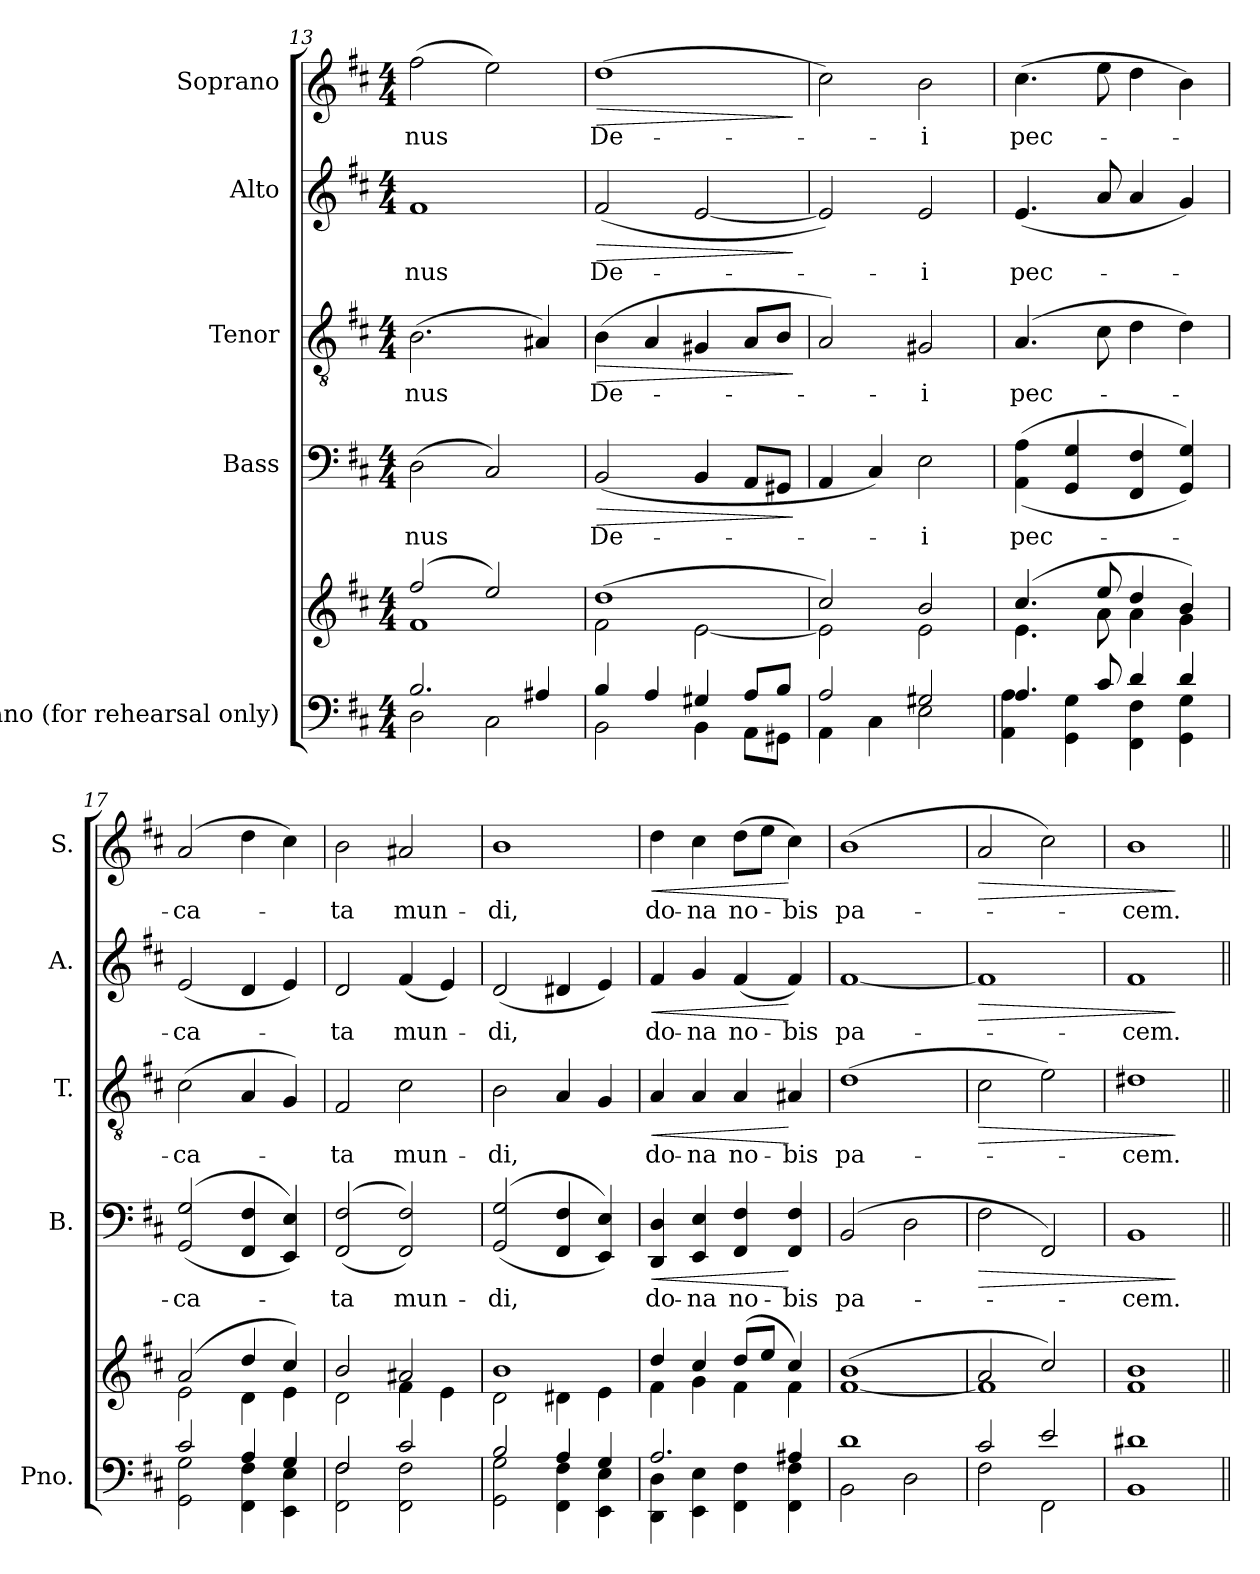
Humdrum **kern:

**kern	**kern	**kern	**text	**dynam	**kern	**text	**dynam	**kern	**text	**dynam	**kern	**text	**dynam
*part5	*part5	*part4	*part4	*part4	*part3	*part3	*part3	*part2	*part2	*part2	*part1	*part1	*part1
*staff6	*staff5	*staff4	*staff4	*staff4	*staff3	*staff3	*staff3	*staff2	*staff2	*staff2	*staff1	*staff1	*staff1
*I"Piano (for rehearsal only)	*	*I"Bass	*	*	*I"Tenor	*	*	*I"Alto	*	*	*I"Soprano	*	*
*I'Pno.	*	*I'B.	*	*	*I'T.	*	*	*I'A.	*	*	*I'S.	*	*
*clefF4	*clefG2	*clefF4	*	*	*clefGv2	*	*	*clefG2	*	*	*clefG2	*	*
*k[f#c#]	*k[f#c#]	*k[f#c#]	*	*	*k[f#c#]	*	*	*k[f#c#]	*	*	*k[f#c#]	*	*
*M4/4	*M4/4	*M4/4	*	*	*M4/4	*	*	*M4/4	*	*	*M4/4	*	*
=13	=13	=13	=13	=13	=13	=13	=13	=13	=13	=13	=13	=13	=13
*^	*^	*	*	*	*	*	*	*	*	*	*	*	*
!	!	!	!	!	!LO:LY:b	!	!	!LO:LY:b	!	!	!LO:LY:b	!	!	!LO:LY:b	!
2.B/	2D\	(>2ff#/	1f#	(>2D\	-nus	.	(>2.B\	-nus	.	1f#	-nus	.	(>2ff#\	-nus	.
.	2C#\	2ee/)	.	2C#/)	.	.	.	.	.	.	.	.	2ee\)	.	.
4A#X/	.	.	.	.	.	.	4A#X/)	.	.	.	.	.	.	.	.
=14	=14	=14	=14	=14	=14	=14	=14	=14	=14	=14	=14	=14	=14	=14	=14
!	!	!	!	!	!LO:LY:b	!LO:HP:b	!	!LO:LY:b	!LO:HP:b	!	!LO:LY:b	!LO:HP:b	!	!LO:LY:b	!LO:HP:b
4B/	2BB\	(>1dd	2f#\	(>2BB/	De-	>	(>4B\	De-	>	(>2f#/	De-	>	(>1dd	De-	>
4A/	.	.	.	.	.	.	4A/	.	.	.	.	.	.	.	.
4G#X/	4BB\	.	[2e\	4BB/	.	.	4G#X/	.	.	[2e/	.	.	.	.	.
8A/L	8AA\L	.	.	8AA/L	.	.	8A/L	.	.	.	.	.	.	.	.
8B/J	8GG#X\J	.	.	8GG#X/J	.	.	8B/J	.	.	.	.	.	.	.	.
*v	*v	*	*	*	*	*	*	*	*	*	*	*	*	*	*
*	*v	*v	*	*	*	*	*	*	*	*	*	*	*	*
.	.	.	.	]	.	.	]	.	.	]	.	.	]
=15	=15	=15	=15	=15	=15	=15	=15	=15	=15	=15	=15	=15	=15
*^	*^	*	*	*	*	*	*	*	*	*	*	*	*
2A/	4AA\	2cc#/)	2e\]	4AA/	.	.	2A/)	.	.	2e/])	.	.	2cc#\)	.	.
.	4C#\	.	.	4C#/)	.	.	.	.	.	.	.	.	.	.	.
!	!	!	!	!	!LO:LY:b	!	!	!LO:LY:b	!	!	!LO:LY:b	!	!	!LO:LY:b	!
2G#X/	2E\	2b/	2e\	2E\	-i	.	2G#X/	-i	.	2e/	-i	.	2b\	-i	.
=16	=16	=16	=16	=16	=16	=16	=16	=16	=16	=16	=16	=16	=16	=16	=16
!	!	!	!	!	!LO:LY:b	!	!	!LO:LY:b	!	!	!LO:LY:b	!	!	!LO:LY:b	!
4.A/	4AA\ 4A\	(>4.cc#/	4.e\	(<(>4AA\ 4A\	pec-	.	(>4.A/	pec-	.	(<4.e/	pec-	.	(>4.cc#\	pec-	.
.	4GG\ 4G\	.	.	4GG/ 4G/	.	.	.	.	.	.	.	.	.	.	.
8c#/	.	8ee/	8a\	.	.	.	8c#\	.	.	8a/	.	.	8ee\	.	.
4d/	4FF#\ 4F#\	4dd/	4a\	4FF#/ 4F#/	.	.	4d\	.	.	4a/	.	.	4dd\	.	.
4d/	4GG\ 4G\	4b/)	4g\	4GG/ 4G/))	.	.	4d\)	.	.	4g/)	.	.	4b\)	.	.
=17	=17	=17	=17	=17	=17	=17	=17	=17	=17	=17	=17	=17	=17	=17	=17
!	!	!	!	!	!LO:LY:b	!	!	!LO:LY:b	!	!	!LO:LY:b	!	!	!LO:LY:b	!
2c#/	2GG\ 2G\	(>2a/	2e\	(>(<2GG/ 2G/	-ca-	.	(>2c#\	-ca-	.	(<2e/	-ca-	.	(>2a/	-ca-	.
4A/	4FF#\ 4F#\	4dd/	4d\	4FF#/ 4F#/	.	.	4A/	.	.	4d/	.	.	4dd\	.	.
4G/	4EE\ 4E\	4cc#/)	4e\	4EE/ 4E/))	.	.	4G/)	.	.	4e/)	.	.	4cc#\)	.	.
=18	=18	=18	=18	=18	=18	=18	=18	=18	=18	=18	=18	=18	=18	=18	=18
!	!	!	!	!	!LO:LY:b	!	!	!LO:LY:b	!	!	!LO:LY:b	!	!	!LO:LY:b	!
2F#/	2FF#\ 2F#\	2b/	2d\	(<(>2FF#/ 2F#/	-ta	.	2F#/	-ta	.	2d/	-ta	.	2b\	-ta	.
!	!	!	!	!	!LO:LY:b	!	!	!LO:LY:b	!	!	!LO:LY:b	!	!	!LO:LY:b	!
2c#/	2FF#\ 2F#\	2a#X/	4f#\	2FF#/ 2F#/))	mun-	.	2c#\	mun-	.	(<4f#/	mun-	.	2a#X/	mun-	.
.	.	.	4e\	.	.	.	.	.	.	4e/)	.	.	.	.	.
=19	=19	=19	=19	=19	=19	=19	=19	=19	=19	=19	=19	=19	=19	=19	=19
!	!	!	!	!	!LO:LY:b	!	!	!LO:LY:b	!	!	!LO:LY:b	!	!	!LO:LY:b	!
2B/	2GG\ 2G\	1b	2d\	(>(<2GG/ 2G/	-di,	.	2B\	-di,	.	(<2d/	-di,	.	1b	-di,	.
4A/	4FF#\ 4F#\	.	4d#X\	4FF#/ 4F#/	.	.	4A/	.	.	4d#X/	.	.	.	.	.
4G/	4EE\ 4E\	.	4e\	4EE/ 4E/))	.	.	4G/	.	.	4e/)	.	.	.	.	.
!!LO:LB:g=z
=20	=20	=20	=20	=20	=20	=20	=20	=20	=20	=20	=20	=20	=20	=20	=20
!	!	!	!	!	!LO:LY:b	!LO:HP:b	!	!LO:LY:b	!LO:HP:b	!	!LO:LY:b	!LO:HP:b	!	!LO:LY:b	!LO:HP:b
2.A/	4DD\ 4D\	4dd/	4f#\	4DD/ 4D/	do-	<	4A/	do-	<	4f#/	do-	<	4dd\	do-	<
!	!	!	!	!	!LO:LY:b	!	!	!LO:LY:b	!	!	!LO:LY:b	!	!	!LO:LY:b	!
.	4EE\ 4E\	4cc#/	4g\	4EE/ 4E/	-na	.	4A/	-na	.	4g/	-na	.	4cc#\	-na	.
!	!	!	!	!	!LO:LY:b	!	!	!LO:LY:b	!	!	!LO:LY:b	!	!	!LO:LY:b	!
.	4FF#\ 4F#\	(>8dd/L	4f#\	4FF#/ 4F#/	no-	.	4A/	no-	.	(<4f#/	no-	.	(>8dd\L	no-	.
.	.	8ee/J	.	.	.	.	.	.	.	.	.	.	8ee\J	.	.
!	!	!	!	!	!LO:LY:b	!	!	!LO:LY:b	!	!	!LO:LY:b	!	!	!LO:LY:b	!
4A#X/	4FF#\ 4F#\	4cc#/)	4f#\	4FF#/ 4F#/	-bis	[	4A#X/	-bis	[	4f#/)	-bis	[	4cc#\)	-bis	[
=21	=21	=21	=21	=21	=21	=21	=21	=21	=21	=21	=21	=21	=21	=21	=21
!	!	!	!	!	!LO:LY:b	!	!	!LO:LY:b	!	!	!LO:LY:b	!	!	!LO:LY:b	!
1d	2BB\	(>1b	[1f#	(>2BB/	pa-	.	(>1d	pa-	.	[1f#	pa-	.	(>1b	pa-	.
.	2D\	.	.	2D\	.	.	.	.	.	.	.	.	.	.	.
=22	=22	=22	=22	=22	=22	=22	=22	=22	=22	=22	=22	=22	=22	=22	=22
!	!	!	!	!	!	!LO:HP:b	!	!	!LO:HP:b	!	!	!LO:HP:b	!	!	!LO:HP:b
2c#/	2F#\	2a/	1f#]	2F#\	.	>	2c#\	.	>	1f#]	.	>	2a/	.	>
2e/	2FF#\	2cc#/)	.	2FF#/)	.	.	2e\)	.	.	.	.	.	2cc#\)	.	.
=23	=23	=23	=23	=23	=23	=23	=23	=23	=23	=23	=23	=23	=23	=23	=23
!	!	!	!	!	!LO:LY:b	!	!	!LO:LY:b	!	!	!LO:LY:b	!	!	!LO:LY:b	!
1d#X	1BB	1b	1f#	1BB	-cem.	.	1d#X	-cem.	.	1f#	-cem.	.	1b	-cem.	.
*v	*v	*	*	*	*	*	*	*	*	*	*	*	*	*	*
*	*v	*v	*	*	*	*	*	*	*	*	*	*	*	*
.	.	.	.	]	.	.	]	.	.	]	.	.	]
=||	=||	=||	=||	=||	=||	=||	=||	=||	=||	=||	=||	=||	=||
*-	*-	*-	*-	*-	*-	*-	*-	*-	*-	*-	*-	*-	*-
